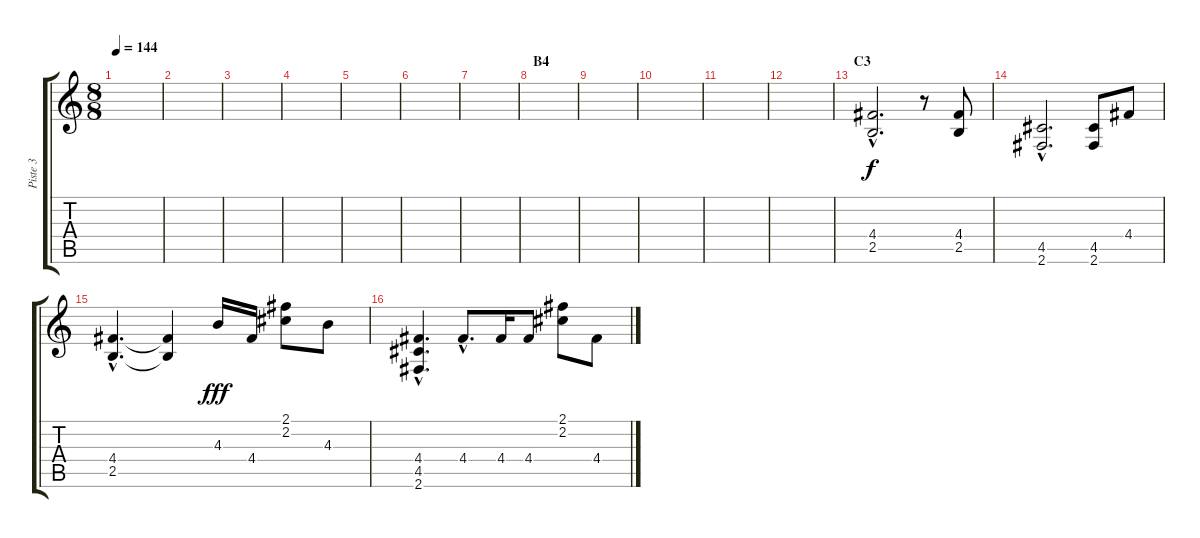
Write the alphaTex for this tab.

\track ("Piste 3" "Piste 3") {instrument distortionguitar}
\staff {score tabs}
\tuning (E4 B3 G3 D3 A2 E2) {hide}
\ts (8 8)
\tempo 144
\clef g2
\ks c
|
|
|
|
|
|
|
\section ("" "B4")
|
|
|
|
|
\section ("" "C3")
(4.4{hac} 2.5{hac}).2{d} r.8 (4.4 2.5).8 |
(4.5{hac} 2.6{hac}).2{d} (4.5 2.6).8 4.4.8 |
(4.4{hac} 2.5{hac}).4{d} (4.4{t} 2.5{t}).4{dy f} 4.3.16{dy fff} 4.4.16 (2.1 2.2).8 4.3.8 |
(4.4{hac} 4.5{hac} 2.6{hac}).4{d} 4.4{hac}.8{d} 4.4.16 4.4.8 (2.1 2.2).8 4.4.8
